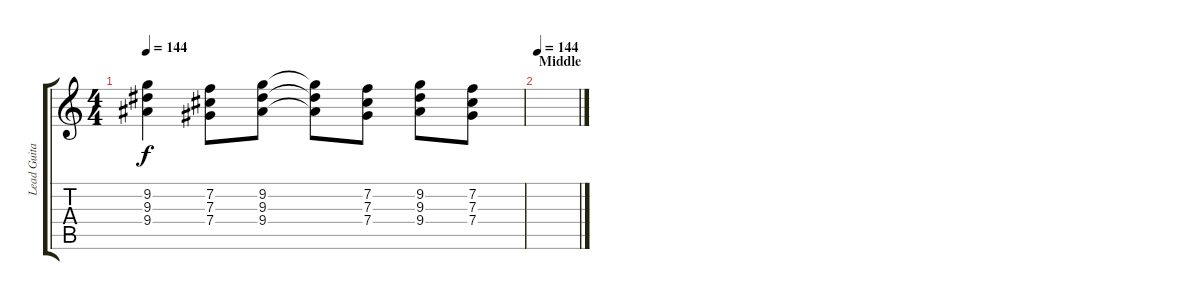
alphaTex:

\track ("Lead Guitar Overdub" "Lead Guita") {instrument distortionguitar}
\staff {score tabs}
\tuning (Eb4 Bb3 Gb3 Db3 Ab2 Eb2) {hide}
\ts (4 4)
\tempo 144
\clef g2
\ks c
(9.2 9.3 9.4).4{dy f} (7.2 7.3 7.4).8 (9.2 9.3 9.4).8 (9.2{t} 9.3{t} 9.4{t}).8 (7.2 7.3 7.4).8 (9.2 9.3 9.4).8 (7.2 7.3 7.4).8 |
\section ("" "Middle")
\tempo 144
